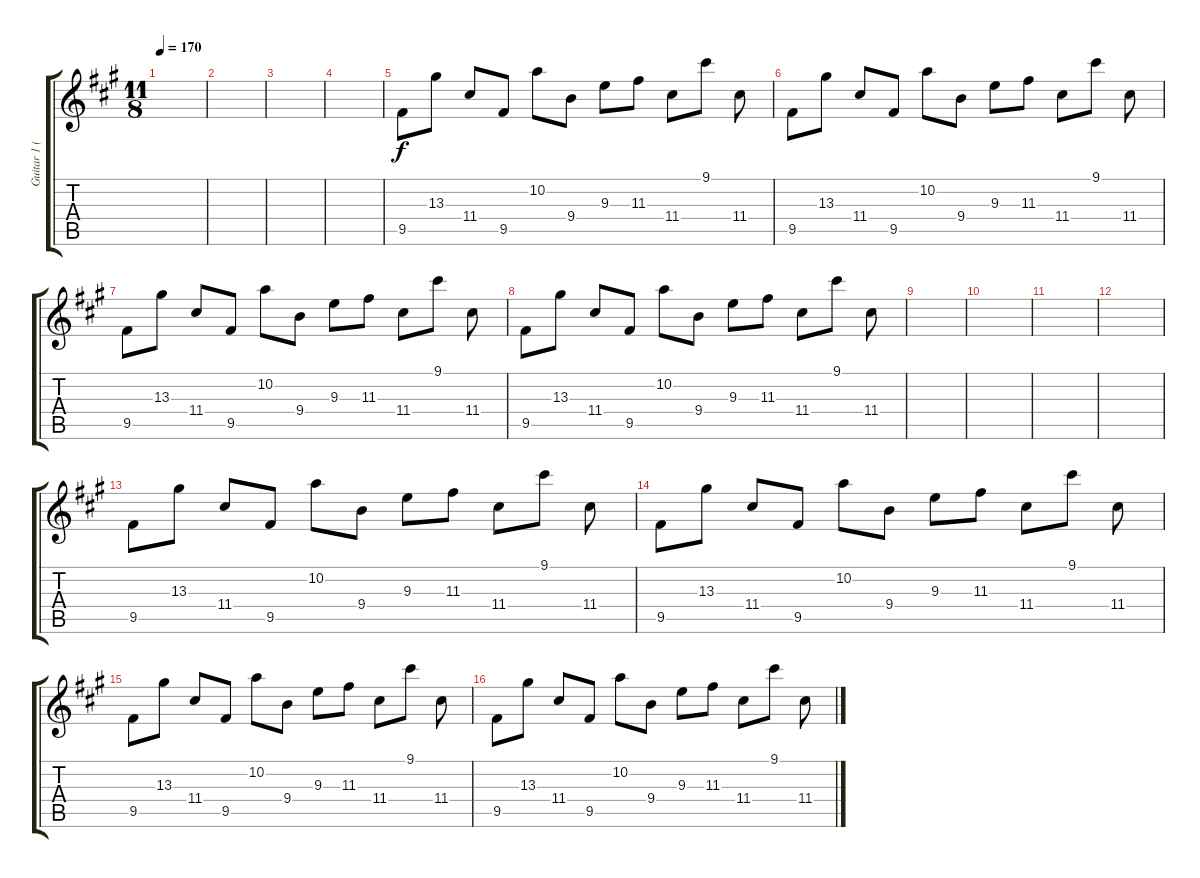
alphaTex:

\track ("Guitar 1 (Muted)" "Guitar 1 (") {instrument electricguitarmuted}
\staff {score tabs}
\tuning (E4 B3 G3 D3 A2 E2) {hide}
\ts (11 8)
\tempo 170
\clef g2
\ks f#minor
|
|
|
|
9.5.8 13.3.8 11.4.8 9.5.8 10.2.8 9.4.8 9.3.8 11.3.8 11.4.8 9.1.8 11.4.8 |
9.5.8 13.3.8 11.4.8 9.5.8 10.2.8 9.4.8 9.3.8 11.3.8 11.4.8 9.1.8 11.4.8 |
9.5.8 13.3.8 11.4.8 9.5.8 10.2.8 9.4.8 9.3.8 11.3.8 11.4.8 9.1.8 11.4.8 |
9.5.8 13.3.8 11.4.8 9.5.8 10.2.8 9.4.8 9.3.8 11.3.8 11.4.8 9.1.8 11.4.8 |
|
|
|
|
9.5.8 13.3.8 11.4.8 9.5.8 10.2.8 9.4.8 9.3.8 11.3.8 11.4.8 9.1.8 11.4.8 |
9.5.8 13.3.8 11.4.8 9.5.8 10.2.8 9.4.8 9.3.8 11.3.8 11.4.8 9.1.8 11.4.8 |
9.5.8 13.3.8 11.4.8 9.5.8 10.2.8 9.4.8 9.3.8 11.3.8 11.4.8 9.1.8 11.4.8 |
9.5.8 13.3.8 11.4.8 9.5.8 10.2.8 9.4.8 9.3.8 11.3.8 11.4.8 9.1.8 11.4.8
